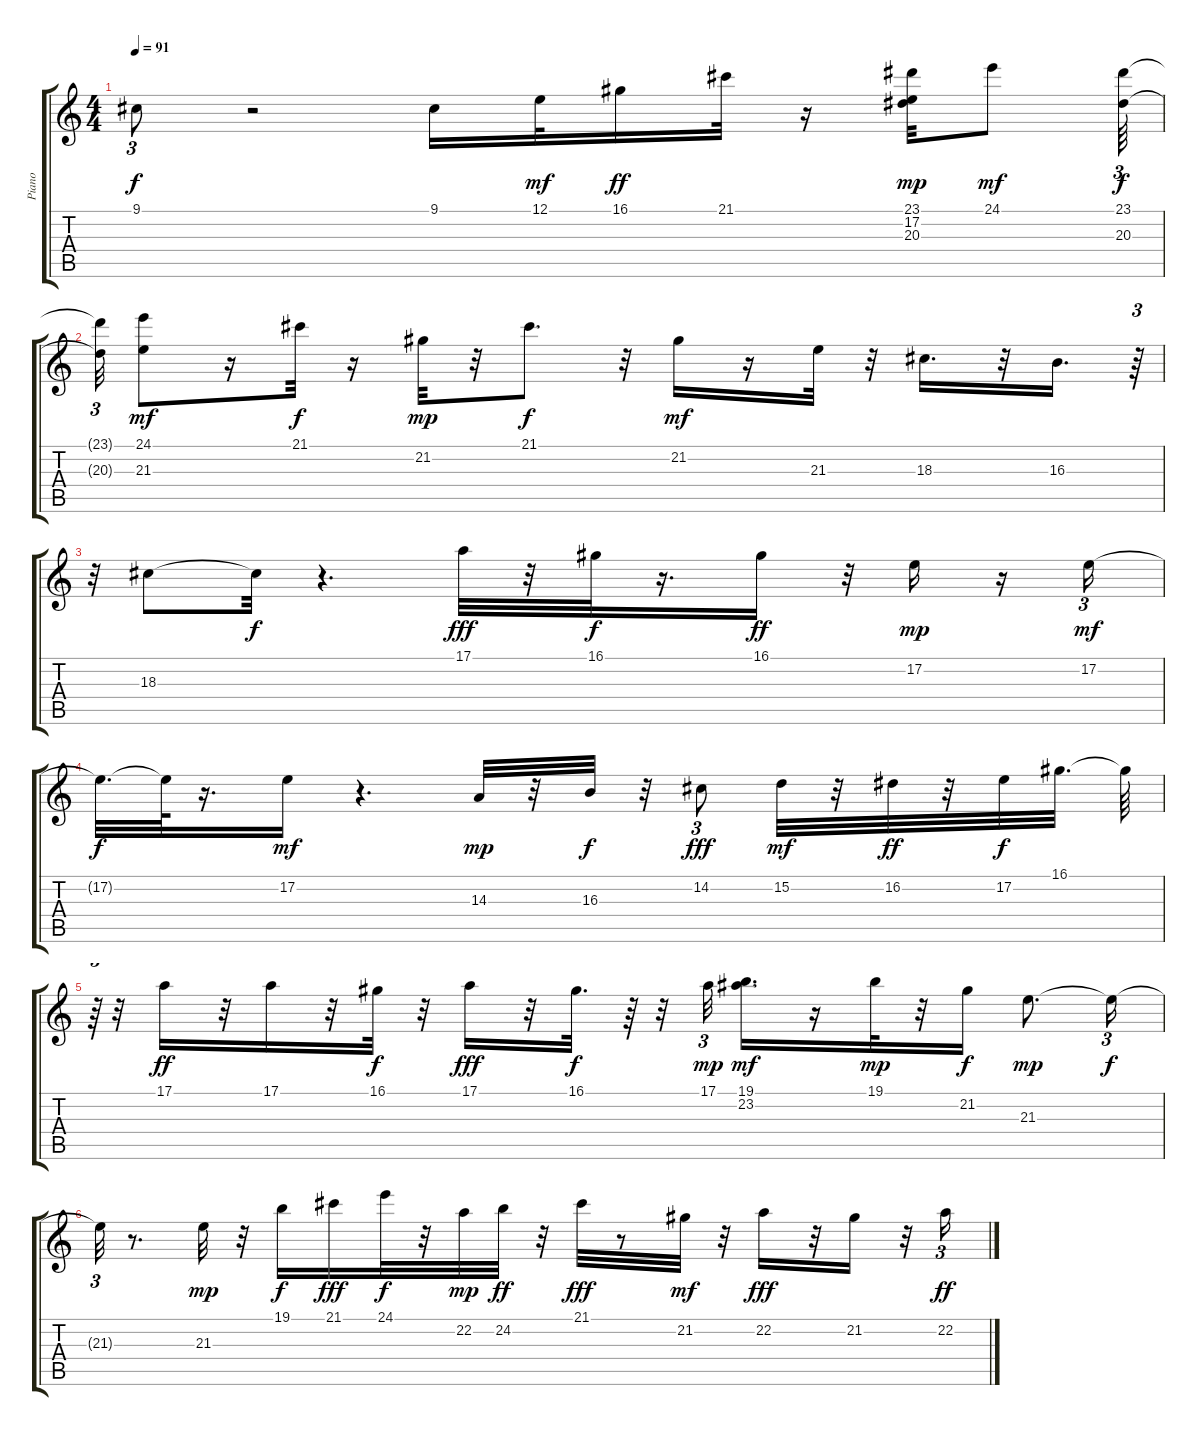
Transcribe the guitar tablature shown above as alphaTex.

\track ("Piano" "Piano") {instrument acousticgrandpiano}
\staff {score tabs}
\tuning (E4 B3 G3 D3 A2 E2) {hide}
\ts (4 4)
\tempo 91
\clef g2
\ks c
9.1{t}.8{tu (3 2) dy f} r.2 9.1.16 12.1.32{dy mf} 16.1.16{dy ff} 21.1.32 r.16 (23.1 17.2 20.3).32{dy mp} 24.1.8{dy mf} (23.1 20.3).64{tu (3 2) dy f} |
(23.1{t} 20.3{t}).32{tu (3 2)} (24.1 21.3).8{dy mf} r.16 21.1.32{dy f} r.16 21.2.32{dy mp} r.32 21.1.8{d dy f} r.32 21.2.16{dy mf} r.16 21.3.32 r.32 18.3.16{d} r.32 16.3.16{d} r.64{tu (3 2)} |
r.32{tu (3 2)} 18.3.8 18.3{t}.32{dy f} r.4{d} 17.1.32{dy fff} r.32 16.1.32{dy f} r.16{d} 16.1.16{dy ff} r.32 17.2.16{dy mp} r.16 17.2.16{tu (3 2) dy mf} |
17.2{t}.32{d dy f} 17.2{t}.64 r.16{d} 17.2.16{dy mf} r.4{d} 14.3.32{dy mp} r.32 16.3.32{dy f} r.32 14.2.8{tu (3 2) dy fff} 15.2.32{dy mf} r.32 16.2.32{dy ff} r.32 17.2.32{dy f} 16.1.32{d} 16.1{t}.64 |
r.64{tu (3 2)} r.32 17.1.16{dy ff} r.32 17.1.16 r.32 16.1.32{dy f} r.32 17.1.16{dy fff} r.32 16.1.32{d dy f} r.64 r.32 17.1.32{tu (3 2) dy mp} (19.1 23.2).16{d dy mf} r.16 19.1.32{dy mp} r.32 21.2.16{dy f} 21.3.8{d dy mp} 21.3{t}.16{tu (3 2) dy f} |
21.3{t}.32{tu (3 2)} r.8{d} 21.3.32{dy mp} r.32 19.1.16{dy f} 21.1.16{dy fff} 24.1.32{dy f} r.32 22.2.32{dy mp} 24.2.32{dy ff} r.32 21.1.32{dy fff} r.8 21.2.32{dy mf} r.32 22.2.16{dy fff} r.32 21.2.16 r.32 22.2.16{tu (3 2) dy ff}
